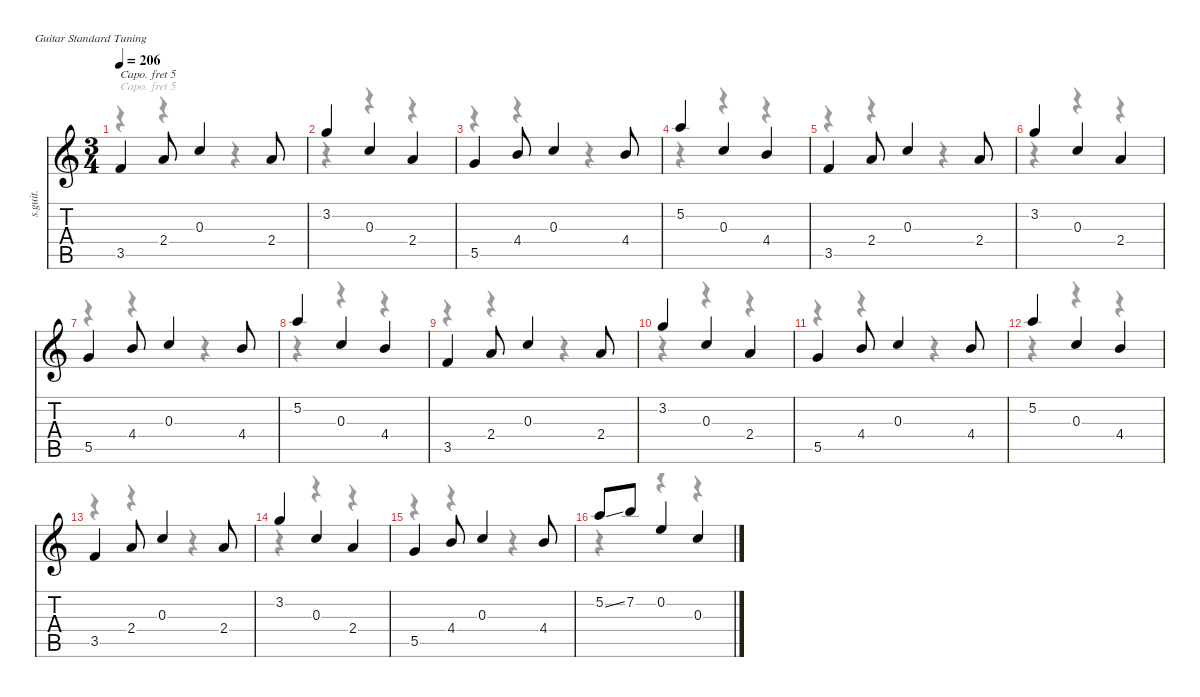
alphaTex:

\defaultSystemsLayout 4
\hideDynamics
\bracketExtendMode nobrackets
\otherSystemsTrackNameOrientation horizontal
\track ("Track 1" "s.guit.") {instrument acousticguitarsteel}
\staff {score tabs}
\capo 5
\tuning (E4 B3 G3 D3 A2 E2)
\voice
\ts (3 4)
\tempo 206
\clef g2
\ks c
3.5.4{dy f beam Up} 2.4.8{beam Up} 0.3.4{beam Up} 2.4.8{beam Up} |
3.2.4{beam Up} 0.3.4{beam Up} 2.4.4{beam Up} |
5.5.4{beam Up} 4.4.8{beam Up} 0.3.4{beam Up} 4.4.8{beam Up} |
5.2.4{beam Up} 0.3.4{beam Up} 4.4.4{beam Up} |
3.5.4{beam Up} 2.4.8{beam Up} 0.3.4{beam Up} 2.4.8{beam Up} |
3.2.4{beam Up} 0.3.4{beam Up} 2.4.4{beam Up} |
5.5.4{beam Up} 4.4.8{beam Up} 0.3.4{beam Up} 4.4.8{beam Up} |
5.2.4{beam Up} 0.3.4{beam Up} 4.4.4{beam Up} |
3.5.4{beam Up} 2.4.8{beam Up} 0.3.4{beam Up} 2.4.8{beam Up} |
3.2.4{beam Up} 0.3.4{beam Up} 2.4.4{beam Up} |
5.5.4{beam Up} 4.4.8{beam Up} 0.3.4{beam Up} 4.4.8{beam Up} |
5.2.4{beam Up} 0.3.4{beam Up} 4.4.4{beam Up} |
3.5.4{beam Up} 2.4.8{beam Up} 0.3.4{beam Up} 2.4.8{beam Up} |
3.2.4{beam Up} 0.3.4{beam Up} 2.4.4{beam Up} |
5.5.4{beam Up} 4.4.8{beam Up} 0.3.4{beam Up} 4.4.8{beam Up} |
5.2{ss}.8{beam Up} 7.2.8{beam Up} 0.2.4{beam Up} 0.3.4{beam Up}
\voice
\clef g2
\ottava regular
\simile none
\ks c
r.4{dy mf beam Down} r.4{beam Down} r.4{beam Down} |
r.4{beam Down} r.4{beam Down} r.4{beam Down} |
r.4{beam Down} r.4{beam Down} r.4{beam Down} |
r.4{beam Down} r.4{beam Down} r.4{beam Down} |
r.4{beam Down} r.4{beam Down} r.4{beam Down} |
r.4{beam Down} r.4{beam Down} r.4{beam Down} |
r.4{beam Down} r.4{beam Down} r.4{beam Down} |
r.4{beam Down} r.4{beam Down} r.4{beam Down} |
r.4{beam Down} r.4{beam Down} r.4{beam Down} |
r.4{beam Down} r.4{beam Down} r.4{beam Down} |
r.4{beam Down} r.4{beam Down} r.4{beam Down} |
r.4{beam Down} r.4{beam Down} r.4{beam Down} |
r.4{beam Down} r.4{beam Down} r.4{beam Down} |
r.4{beam Down} r.4{beam Down} r.4{beam Down} |
r.4{beam Down} r.4{beam Down} r.4{beam Down} |
r.4{beam Down} r.4{beam Down} r.4{beam Down}
